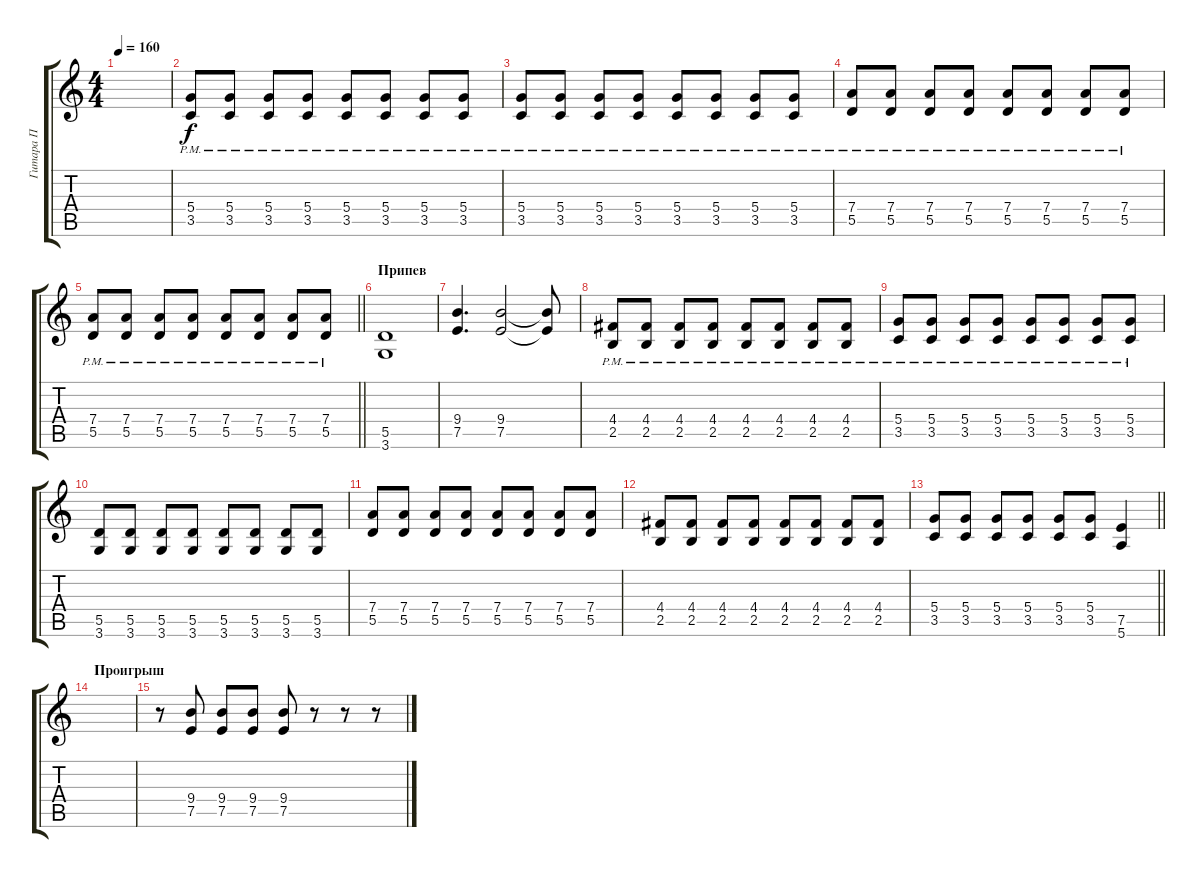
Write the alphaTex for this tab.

\track ("Гитара П" "Гитара П") {instrument overdrivenguitar}
\staff {score tabs}
\tuning (E4 B3 G3 D3 A2 E2) {hide}
\ts (4 4)
\tempo 160
\clef g2
\ks c
|
(5.4{pm} 3.5{pm}).8 (5.4{pm} 3.5{pm}).8 (5.4{pm} 3.5{pm}).8 (5.4{pm} 3.5{pm}).8 (5.4{pm} 3.5{pm}).8 (5.4{pm} 3.5{pm}).8 (5.4{pm} 3.5{pm}).8 (5.4{pm} 3.5{pm}).8 |
(5.4{pm} 3.5{pm}).8 (5.4{pm} 3.5{pm}).8 (5.4{pm} 3.5{pm}).8 (5.4{pm} 3.5{pm}).8 (5.4{pm} 3.5{pm}).8 (5.4{pm} 3.5{pm}).8 (5.4{pm} 3.5{pm}).8 (5.4{pm} 3.5{pm}).8 |
(7.4{pm} 5.5{pm}).8 (7.4{pm} 5.5{pm}).8 (7.4{pm} 5.5{pm}).8 (7.4{pm} 5.5{pm}).8 (7.4{pm} 5.5{pm}).8 (7.4{pm} 5.5{pm}).8 (7.4{pm} 5.5{pm}).8 (7.4{pm} 5.5{pm}).8 |
\barLineRight lightlight
(7.4{pm} 5.5{pm}).8 (7.4{pm} 5.5{pm}).8 (7.4{pm} 5.5{pm}).8 (7.4{pm} 5.5{pm}).8 (7.4{pm} 5.5{pm}).8 (7.4{pm} 5.5{pm}).8 (7.4{pm} 5.5{pm}).8 (7.4{pm} 5.5{pm}).8 |
\section ("" "Припев")
(5.5 3.6).1 |
(9.4 7.5).4{d} (9.4 7.5).2 (9.4{t} 7.5{t}).8 |
(4.4{pm} 2.5{pm}).8 (4.4{pm} 2.5{pm}).8 (4.4{pm} 2.5{pm}).8 (4.4{pm} 2.5{pm}).8 (4.4{pm} 2.5{pm}).8 (4.4{pm} 2.5{pm}).8 (4.4{pm} 2.5{pm}).8 (4.4{pm} 2.5{pm}).8 |
(5.4{pm} 3.5{pm}).8 (5.4{pm} 3.5{pm}).8 (5.4{pm} 3.5{pm}).8 (5.4{pm} 3.5{pm}).8 (5.4{pm} 3.5{pm}).8 (5.4{pm} 3.5{pm}).8 (5.4{pm} 3.5{pm}).8 (5.4{pm} 3.5{pm}).8 |
(5.5 3.6).8 (5.5 3.6).8 (5.5 3.6).8 (5.5 3.6).8 (5.5 3.6).8 (5.5 3.6).8 (5.5 3.6).8 (5.5 3.6).8 |
(7.4 5.5).8 (7.4 5.5).8 (7.4 5.5).8 (7.4 5.5).8 (7.4 5.5).8 (7.4 5.5).8 (7.4 5.5).8 (7.4 5.5).8 |
(4.4 2.5).8 (4.4 2.5).8 (4.4 2.5).8 (4.4 2.5).8 (4.4 2.5).8 (4.4 2.5).8 (4.4 2.5).8 (4.4 2.5).8 |
\barLineRight lightlight
(5.4 3.5).8 (5.4 3.5).8 (5.4 3.5).8 (5.4 3.5).8 (5.4 3.5).8 (5.4 3.5).8 (7.5 5.6).4 |
\section ("" "Проигрыш")
|
r.8 (9.4 7.5).8 (9.4 7.5).8 (9.4 7.5).8 (9.4 7.5).8 r.8 r.8 r.8
